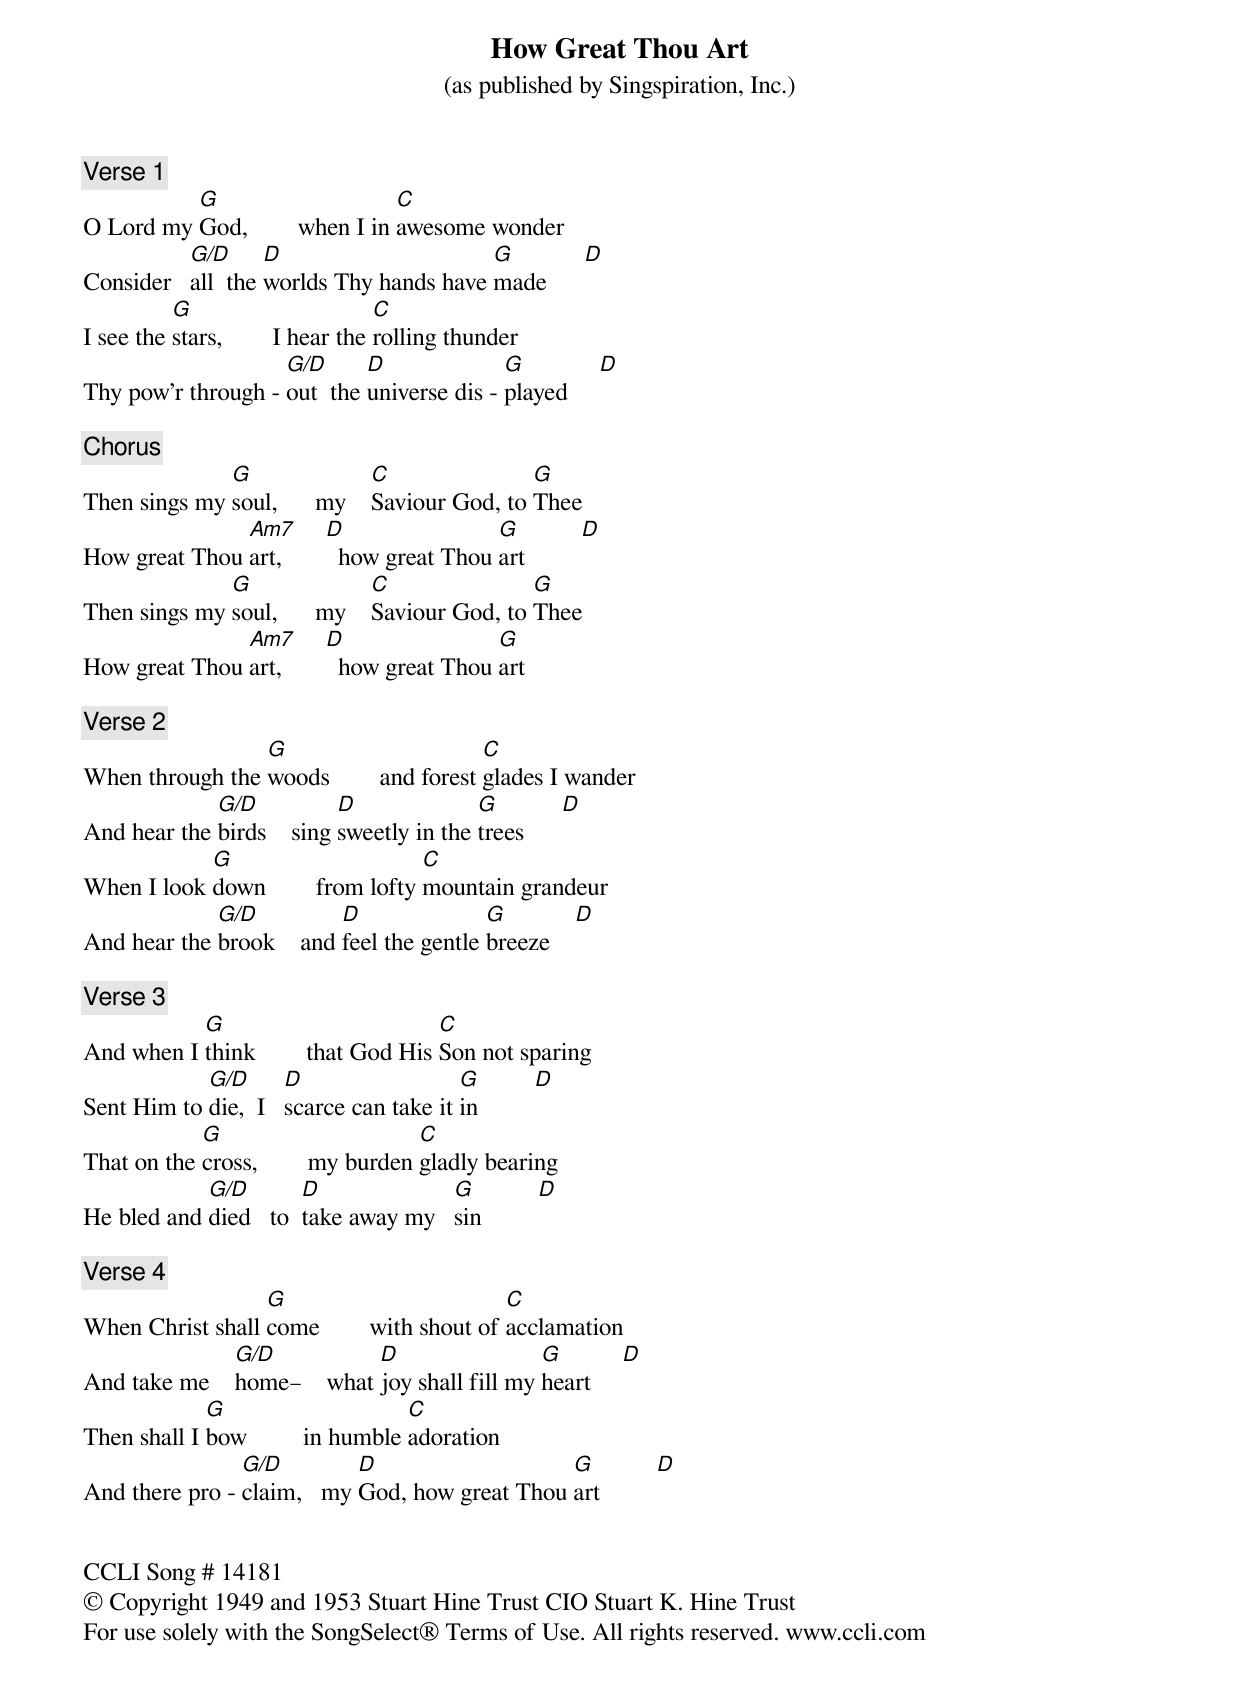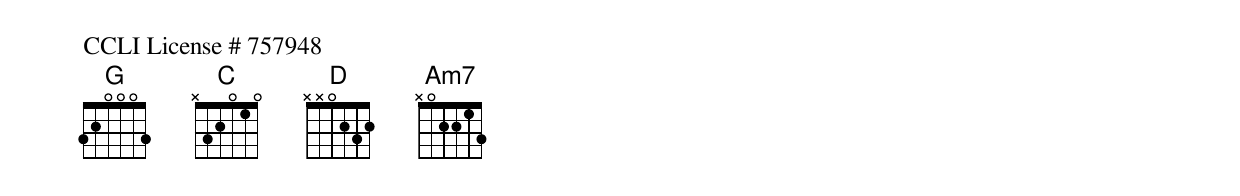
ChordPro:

{title: How Great Thou Art}
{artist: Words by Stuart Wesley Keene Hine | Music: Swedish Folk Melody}
{subtitle: (as published by Singspiration, Inc.)}
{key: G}
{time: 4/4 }
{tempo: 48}
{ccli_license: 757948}
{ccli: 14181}
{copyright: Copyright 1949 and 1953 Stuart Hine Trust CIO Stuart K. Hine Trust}
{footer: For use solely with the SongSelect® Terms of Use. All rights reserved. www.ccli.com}

{comment: Verse 1}
O Lord my [G]God,        when I in [C]awesome wonder
Consider   [G/D]all  the [D]worlds Thy hands have [G]made      [D]
I see the [G]stars,        I hear the [C]rolling thunder
Thy pow'r through - [G/D]out  the [D]universe dis - [G]played     [D]

{comment: Chorus}
Then sings my [G]soul,      my    [C]Saviour God, to [G]Thee
How great Thou [Am7]art,       [D]  how great Thou [G]art         [D]
Then sings my [G]soul,      my    [C]Saviour God, to [G]Thee
How great Thou [Am7]art,       [D]  how great Thou [G]art

{comment: Verse 2}
When through the [G]woods        and forest [C]glades I wander
And hear the [G/D]birds    sing [D]sweetly in the [G]trees      [D]
When I look [G]down        from lofty [C]mountain grandeur
And hear the [G/D]brook    and [D]feel the gentle [G]breeze    [D]

{comment: Verse 3}
And when I [G]think        that God His [C]Son not sparing
Sent Him to [G/D]die,  I   [D]scarce can take it [G]in         [D]
That on the [G]cross,        my burden [C]gladly bearing
He bled and [G/D]died   to  [D]take away my   [G]sin         [D]

{comment: Verse 4}
When Christ shall [G]come        with shout of [C]acclamation
And take me    [G/D]home–    what [D]joy shall fill my [G]heart     [D]
Then shall I [G]bow         in humble [C]adoration
And there pro - [G/D]claim,   my [D]God, how great Thou [G]art         [D]


CCLI Song # 14181
© Copyright 1949 and 1953 Stuart Hine Trust CIO Stuart K. Hine Trust
For use solely with the SongSelect® Terms of Use. All rights reserved. www.ccli.com
CCLI License # 757948
